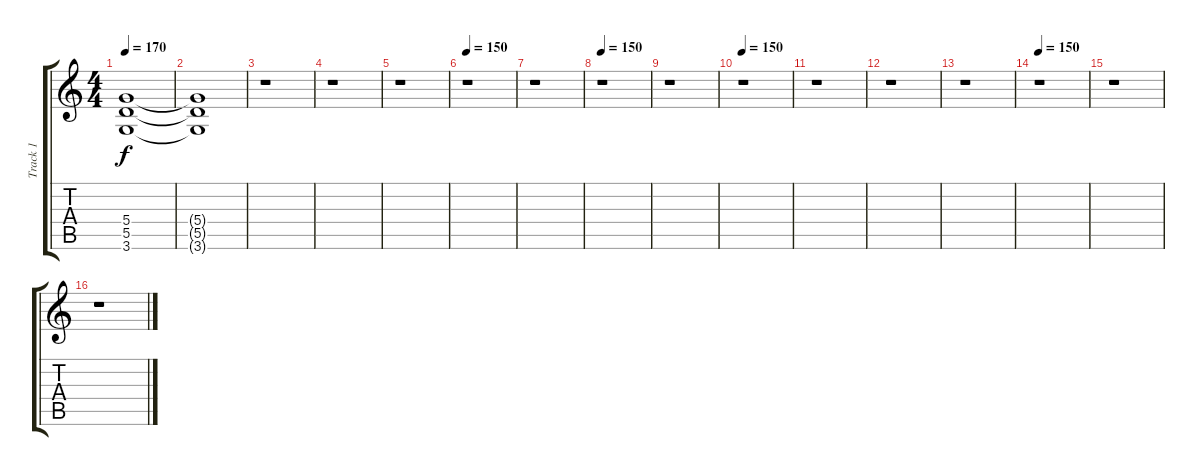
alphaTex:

\track ("Track 1" "Track 1") {instrument distortionguitar}
\staff {score tabs}
\tuning (E4 B3 G3 D3 A2 E2) {hide}
\ts (4 4)
\tempo 170
\clef g2
\ks c
(5.4 5.5 3.6).1{dy f} |
(5.4{t} 5.5{t} 3.6{t}).1 |
r.1 |
r.1 |
r.1 |
\tempo 150
r.1 |
r.1 |
\tempo 150
r.1 |
r.1 |
\tempo 150
r.1 |
r.1 |
r.1 |
r.1 |
\tempo 150
r.1 |
r.1 |
r.1
